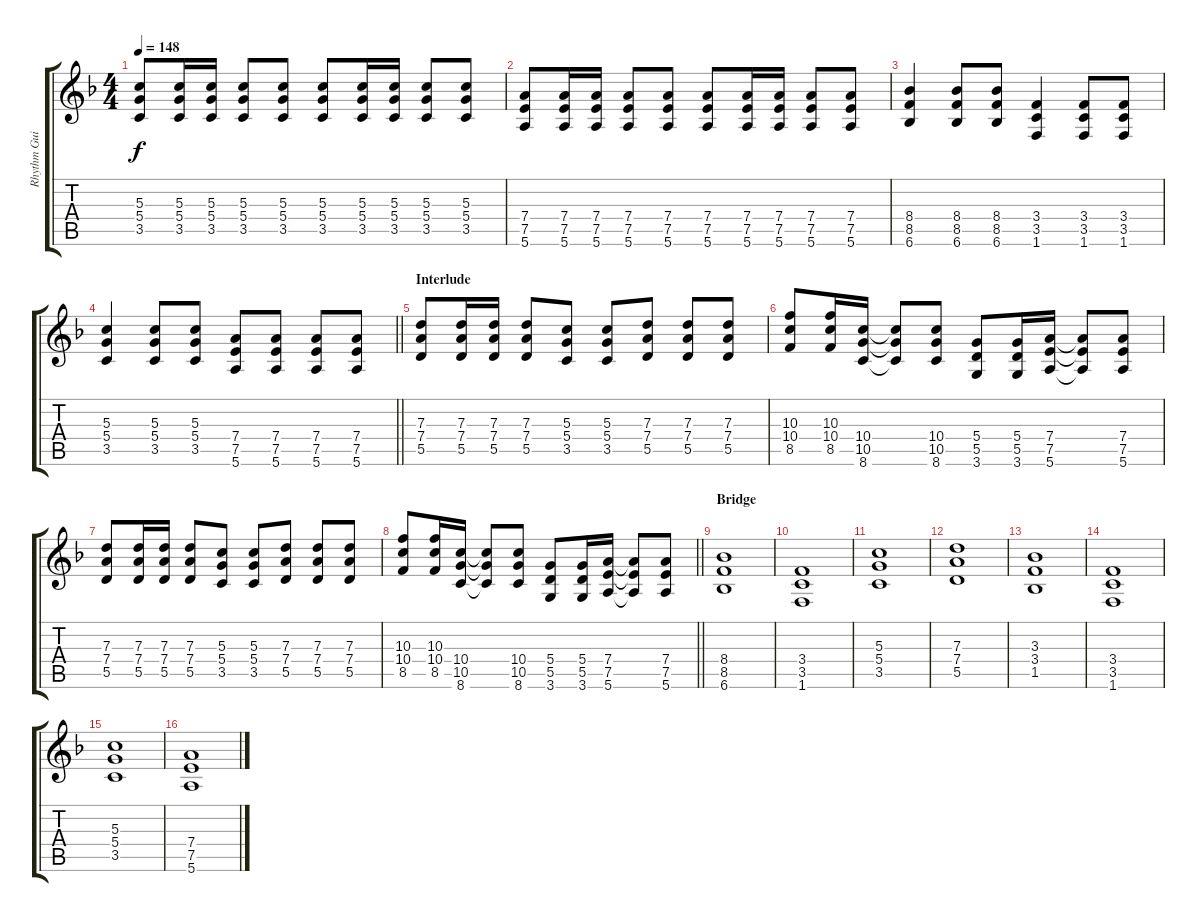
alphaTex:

\track ("Rhythm Guitar 2 (Greg Hetson)" "Rhythm Gui") {instrument overdrivenguitar}
\staff {score tabs}
\tuning (E4 B3 G3 D3 A2 E2) {hide}
\ts (4 4)
\tempo 148
\clef g2
\ks f
(5.3 5.4 3.5).8{dy f} (5.3 5.4 3.5).16 (5.3 5.4 3.5).16 (5.3 5.4 3.5).8 (5.3 5.4 3.5).8 (5.3 5.4 3.5).8 (5.3 5.4 3.5).16 (5.3 5.4 3.5).16 (5.3 5.4 3.5).8 (5.3 5.4 3.5).8 |
(7.4 7.5 5.6).8 (7.4 7.5 5.6).16 (7.4 7.5 5.6).16 (7.4 7.5 5.6).8 (7.4 7.5 5.6).8 (7.4 7.5 5.6).8 (7.4 7.5 5.6).16 (7.4 7.5 5.6).16 (7.4 7.5 5.6).8 (7.4 7.5 5.6).8 |
(8.4 8.5 6.6).4 (8.4 8.5 6.6).8 (8.4 8.5 6.6).8 (3.4 3.5 1.6).4 (3.4 3.5 1.6).8 (3.4 3.5 1.6).8 |
\barLineRight lightlight
(5.3 5.4 3.5).4 (5.3 5.4 3.5).8 (5.3 5.4 3.5).8 (7.4 7.5 5.6).8 (7.4 7.5 5.6).8 (7.4 7.5 5.6).8 (7.4 7.5 5.6).8 |
\section ("" "Interlude")
(7.3 7.4 5.5).8 (7.3 7.4 5.5).16 (7.3 7.4 5.5).16 (7.3 7.4 5.5).8 (5.3 5.4 3.5).8 (5.3 5.4 3.5).8 (7.3 7.4 5.5).8 (7.3 7.4 5.5).8 (7.3 7.4 5.5).8 |
(10.3 10.4 8.5).8 (10.3 10.4 8.5).16 (10.4 10.5 8.6).16 (10.4{t} 10.5{t} 8.6{t}).8 (10.4 10.5 8.6).8 (5.4 5.5 3.6).8 (5.4 5.5 3.6).16 (7.4 7.5 5.6).16 (7.4{t} 7.5{t} 5.6{t}).8 (7.4 7.5 5.6).8 |
(7.3 7.4 5.5).8 (7.3 7.4 5.5).16 (7.3 7.4 5.5).16 (7.3 7.4 5.5).8 (5.3 5.4 3.5).8 (5.3 5.4 3.5).8 (7.3 7.4 5.5).8 (7.3 7.4 5.5).8 (7.3 7.4 5.5).8 |
\barLineRight lightlight
(10.3 10.4 8.5).8 (10.3 10.4 8.5).16 (10.4 10.5 8.6).16 (10.4{t} 10.5{t} 8.6{t}).8 (10.4 10.5 8.6).8 (5.4 5.5 3.6).8 (5.4 5.5 3.6).16 (7.4 7.5 5.6).16 (7.4{t} 7.5{t} 5.6{t}).8 (7.4 7.5 5.6).8 |
\section ("" "Bridge")
(8.4 8.5 6.6).1 |
(3.4 3.5 1.6).1 |
(5.3 5.4 3.5).1 |
(7.3 7.4 5.5).1 |
(3.3 3.4 1.5).1 |
(3.4 3.5 1.6).1 |
(5.3 5.4 3.5).1 |
(7.4 7.5 5.6).1
